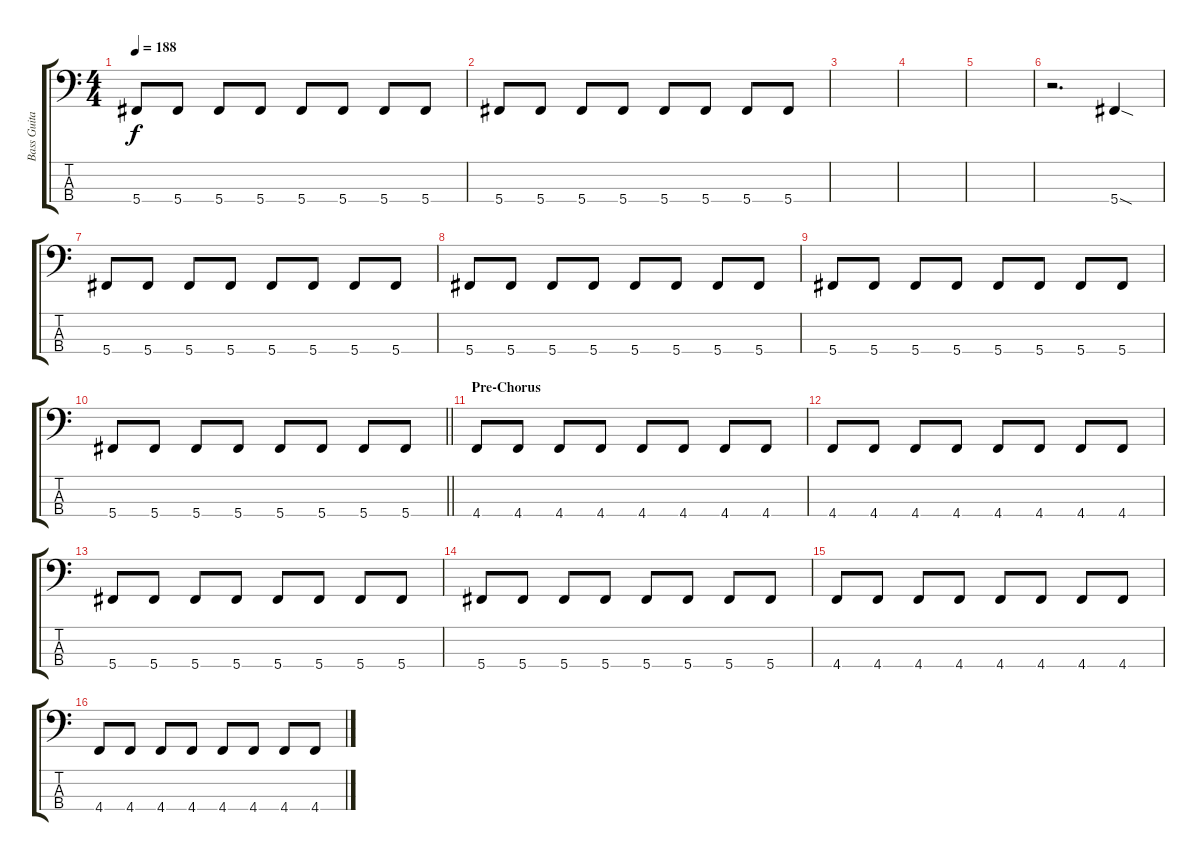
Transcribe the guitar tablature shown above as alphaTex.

\track ("Bass Guitar" "Bass Guita") {instrument electricbassfinger}
\staff {score tabs}
\tuning (Gb2 Db2 Ab1 Db1) {hide}
\ts (4 4)
\tempo 188
\clef f4
\ks c
5.4.8{dy f} 5.4.8 5.4.8 5.4.8 5.4.8 5.4.8 5.4.8 5.4.8 |
5.4.8 5.4.8 5.4.8 5.4.8 5.4.8 5.4.8 5.4.8 5.4.8 |
|
|
|
r.2{d} 5.4{sod}.4 |
5.4.8 5.4.8 5.4.8 5.4.8 5.4.8 5.4.8 5.4.8 5.4.8 |
5.4.8 5.4.8 5.4.8 5.4.8 5.4.8 5.4.8 5.4.8 5.4.8 |
5.4.8 5.4.8 5.4.8 5.4.8 5.4.8 5.4.8 5.4.8 5.4.8 |
\barLineRight lightlight
5.4.8 5.4.8 5.4.8 5.4.8 5.4.8 5.4.8 5.4.8 5.4.8 |
\section ("" "Pre-Chorus")
4.4.8 4.4.8 4.4.8 4.4.8 4.4.8 4.4.8 4.4.8 4.4.8 |
4.4.8 4.4.8 4.4.8 4.4.8 4.4.8 4.4.8 4.4.8 4.4.8 |
5.4.8 5.4.8 5.4.8 5.4.8 5.4.8 5.4.8 5.4.8 5.4.8 |
5.4.8 5.4.8 5.4.8 5.4.8 5.4.8 5.4.8 5.4.8 5.4.8 |
4.4.8 4.4.8 4.4.8 4.4.8 4.4.8 4.4.8 4.4.8 4.4.8 |
4.4.8 4.4.8 4.4.8 4.4.8 4.4.8 4.4.8 4.4.8 4.4.8
